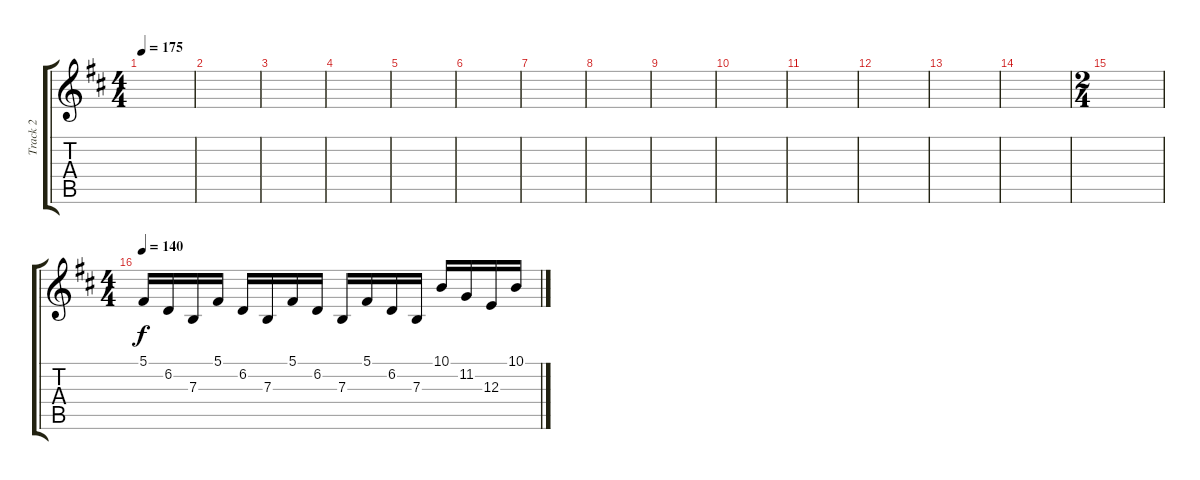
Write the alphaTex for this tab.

\track ("Track 2" "Track 2") {instrument lead2sawtooth}
\staff {score tabs}
\tuning (Db4 Ab3 E3 B2 Gb2 B1) {hide}
\ts (4 4)
\tempo 175
\clef g2
\ks bminor
|
|
|
|
|
|
|
|
|
|
|
|
|
|
\ts (2 4)
|
\ts (4 4)
\tempo 140
5.1.16{dy f volume 13} 6.2.16 7.3.16 5.1.16 6.2.16 7.3.16 5.1.16 6.2.16 7.3.16 5.1.16 6.2.16 7.3.16 10.1.16 11.2.16 12.3.16 10.1.16
